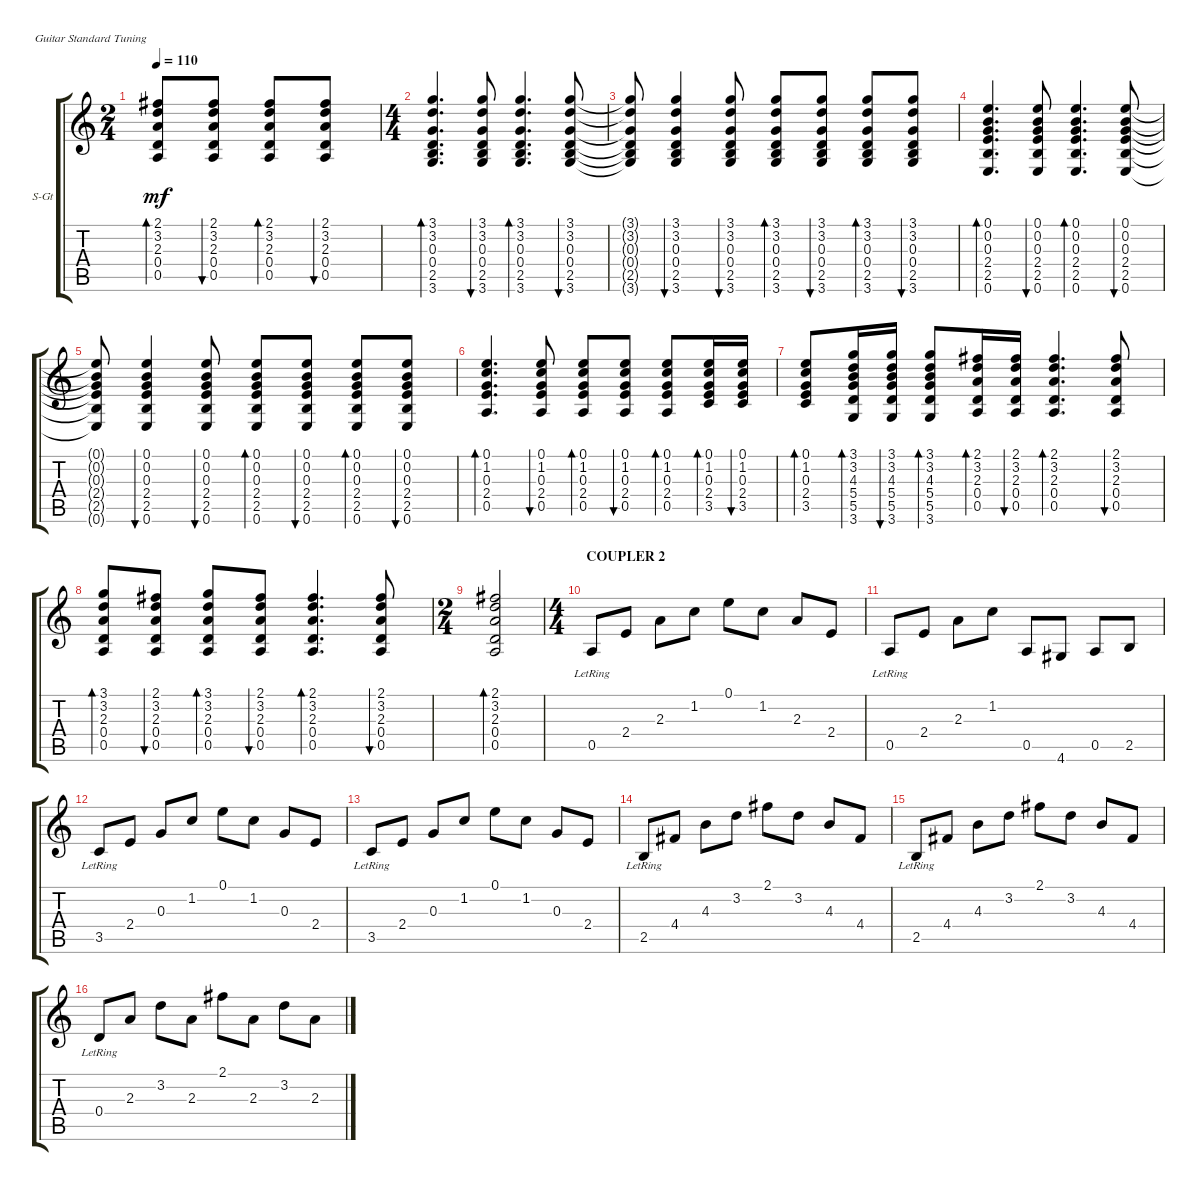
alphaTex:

\defaultSystemsLayout 4
\bracketExtendMode groupsimilarinstruments
\firstSystemTrackNameOrientation horizontal
\otherSystemsTrackNameOrientation horizontal
\track ("Steel Guitar" "S-Gt") {instrument acousticguitarsteel}
\staff {score tabs}
\tuning (E4 B3 G3 D3 A2 E2)
\ts (2 4)
\tempo 110
\clef g2
\ks aminor
(2.1 3.2 2.3 0.4 0.5).8{bd 30 dy mf} (2.1 3.2 2.3 0.4 0.5).8{bu 30} (2.1 3.2 2.3 0.4 0.5).8{bd 30} (2.1 3.2 2.3 0.4 0.5).8{bu 30} |
\ts (4 4)
(0.4 0.3 3.2 3.1 2.5 3.6).4{d bd 30} (0.4 0.3 3.2 3.1 2.5 3.6).8{bu 30} (0.4 0.3 3.2 3.1 2.5 3.6).4{d bd 30} (0.4 0.3 3.2 3.1 2.5 3.6).8{bu 30} |
(0.4{t} 0.3{t} 3.2{t} 3.1{t} 2.5{t} 3.6{t}).8 (0.4 0.3 3.2 3.1 2.5 3.6).4{bu 30} (0.4 0.3 3.2 3.1 2.5 3.6).8{bu 30} (0.4 0.3 3.2 3.1 2.5 3.6).8{bd 30} (0.4 0.3 3.2 3.1 2.5 3.6).8{bu 30} (0.4 0.3 3.2 3.1 2.5 3.6).8{bd 30} (0.4 0.3 3.2 3.1 2.5 3.6).8{bu 30} |
(2.4 0.3 0.2 0.1 2.5 0.6).4{d bd 30} (2.4 0.3 0.2 0.1 2.5 0.6).8{bu 30} (2.4 0.3 0.2 0.1 2.5 0.6).4{d bd 30} (2.4 0.3 0.2 0.1 2.5 0.6).8{bu 30} |
(2.4{t} 0.3{t} 0.2{t} 0.1{t} 2.5{t} 0.6{t}).8 (2.4 0.3 0.2 0.1 2.5 0.6).4{bu 30} (2.4 0.3 0.2 0.1 2.5 0.6).8{bu 30} (2.4 0.3 0.2 0.1 2.5 0.6).8{bd 30} (2.4 0.3 0.2 0.1 2.5 0.6).8{bu 30} (2.4 0.3 0.2 0.1 2.5 0.6).8{bd 30} (2.4 0.3 0.2 0.1 2.5 0.6).8{bu 30} |
(2.4 0.3 1.2 0.1 0.5).4{d bd 30} (2.4 0.3 1.2 0.1 0.5).8{bu 30} (2.4 0.3 1.2 0.1 0.5).8{bd 30} (2.4 0.3 1.2 0.1 0.5).8{bu 30} (2.4 0.3 1.2 0.1 0.5).8{bd 30} (3.5 2.4 0.3 1.2 0.1).16{bd 30} (0.1 1.2 0.3 2.4 3.5).16{bu 30} |
(0.1 1.2 0.3 2.4 3.5).8{bd 30} (5.5 5.4 4.3 3.2 3.1 3.6).16{bd 30} (3.1 3.2 4.3 5.4 5.5 3.6).16{bu 30} (3.1 3.2 4.3 5.4 5.5 3.6).8{bd 30} (0.5 0.4 2.3 3.2 2.1).16{bd 30} (2.1 3.2 2.3 0.4 0.5).16{bu 30} (2.1 3.2 2.3 0.4 0.5).4{d bd 30} (2.1 3.2 2.3 0.4 0.5).8{bu 30} |
(3.1 3.2 2.3 0.4 0.5).8{bd 30} (2.1 3.2 2.3 0.4 0.5).8{bu 30} (3.1 3.2 2.3 0.4 0.5).8{bd 30} (2.1 3.2 2.3 0.4 0.5).8{bu 30} (2.1 3.2 2.3 0.4 0.5).4{d bd 30} (2.1 3.2 2.3 0.4 0.5).8{bu 30} |
\ts (2 4)
(2.1 3.2 2.3 0.4 0.5).2{bd 30} |
\ts (4 4)
\section ("" "COUPLER 2")
0.5{lr}.8 2.4.8 2.3.8 1.2.8 0.1.8 1.2.8 2.3.8 2.4.8 |
0.5{lr}.8 2.4.8 2.3.8 1.2.8 0.5.8 4.6.8 0.5.8 2.5.8 |
3.5{lr}.8 2.4.8 0.3.8 1.2.8 0.1.8 1.2.8 0.3.8 2.4.8 |
3.5{lr}.8 2.4.8 0.3.8 1.2.8 0.1.8 1.2.8 0.3.8 2.4.8 |
2.5{lr}.8 4.4.8 4.3.8 3.2.8 2.1.8 3.2.8 4.3.8 4.4.8 |
2.5{lr}.8 4.4.8 4.3.8 3.2.8 2.1.8 3.2.8 4.3.8 4.4.8 |
0.4{lr}.8 2.3.8 3.2.8 2.3.8 2.1.8 2.3.8 3.2.8 2.3.8
